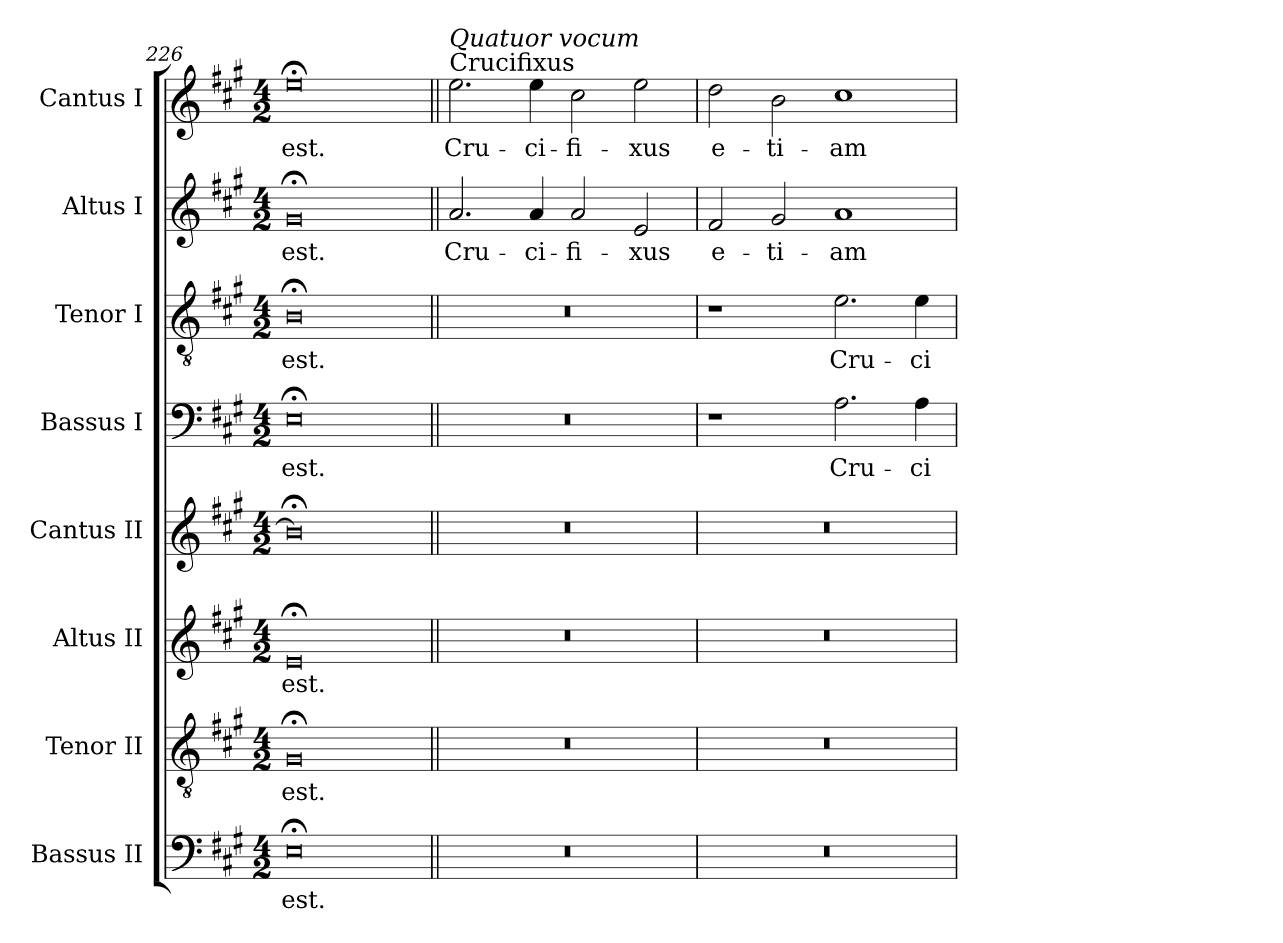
**kern	**text	**kern	**text	**kern	**text	**kern	**kern	**text	**kern	**text	**kern	**text	**kern	**text
*part8	*part8	*part7	*part7	*part6	*part6	*part5	*part4	*part4	*part3	*part3	*part2	*part2	*part1	*part1
*staff8	*staff8	*staff7	*staff7	*staff6	*staff6	*staff5	*staff4	*staff4	*staff3	*staff3	*staff2	*staff2	*staff1	*staff1
*I"Bassus II	*	*I"Tenor II	*	*I"Altus II	*	*I"Cantus II	*I"Bassus I	*	*I"Tenor I	*	*I"Altus I	*	*I"Cantus I	*
*I'B II	*	*I'T II	*	*I'A II	*	*I'C II	*I'B I	*	*I'T I	*	*I'A I	*	*I'C I	*
*clefF4	*	*clefGv2	*	*clefG2	*	*clefG2	*clefF4	*	*clefGv2	*	*clefG2	*	*clefG2	*
*k[f#c#g#]	*	*k[f#c#g#]	*	*k[f#c#g#]	*	*k[f#c#g#]	*k[f#c#g#]	*	*k[f#c#g#]	*	*k[f#c#g#]	*	*k[f#c#g#]	*
*A:	*	*A:	*	*A:	*	*A:	*A:	*	*A:	*	*A:	*	*A:	*
*M4/2	*	*M4/2	*	*M4/2	*	*M4/2	*M4/2	*	*M4/2	*	*M4/2	*	*M4/2	*
=226	=226	=226	=226	=226	=226	=226	=226	=226	=226	=226	=226	=226	=226	=226
0E;<	est.	0G#;<	est.	0e;<	est.	0b;<]	0E;<	est.	0B;<	est.	0g#;<	est.	0ee;<	est.
!!LO:PB:g=z
=227||	=227||	=227||	=227||	=227||	=227||	=227||	=227||	=227||	=227||	=227||	=227||	=227||	=227||	=227||
!	!	!	!	!	!	!	!	!	!	!	!	!	!LO:TX:a:t=Crucifixus	!
!	!	!	!	!	!	!	!	!	!	!	!	!	!LO:TX:a:i:t=Quatuor vocum	!
0r	.	0r	.	0r	.	0r	0r	.	0r	.	2.a/	Cru-	2.ee\	Cru-
.	.	.	.	.	.	.	.	.	.	.	4a/	-ci-	4ee\	-ci-
.	.	.	.	.	.	.	.	.	.	.	2a/	-fi-	2cc#\	-fi-
.	.	.	.	.	.	.	.	.	.	.	2e/	-xus	2ee\	-xus
=228	=228	=228	=228	=228	=228	=228	=228	=228	=228	=228	=228	=228	=228	=228
0r	.	0r	.	0r	.	0r	1r	.	1r	.	2f#/	e-	2dd\	e-
.	.	.	.	.	.	.	.	.	.	.	2g#/	-ti-	2b\	-ti-
.	.	.	.	.	.	.	2.A\	Cru-	2.e\	Cru-	1a	-am	1cc#	-am
.	.	.	.	.	.	.	4A\	-ci-	4e\	-ci-	.	.	.	.
=	=	=	=	=	=	=	=	=	=	=	=	=	=	=
*-	*-	*-	*-	*-	*-	*-	*-	*-	*-	*-	*-	*-	*-	*-
